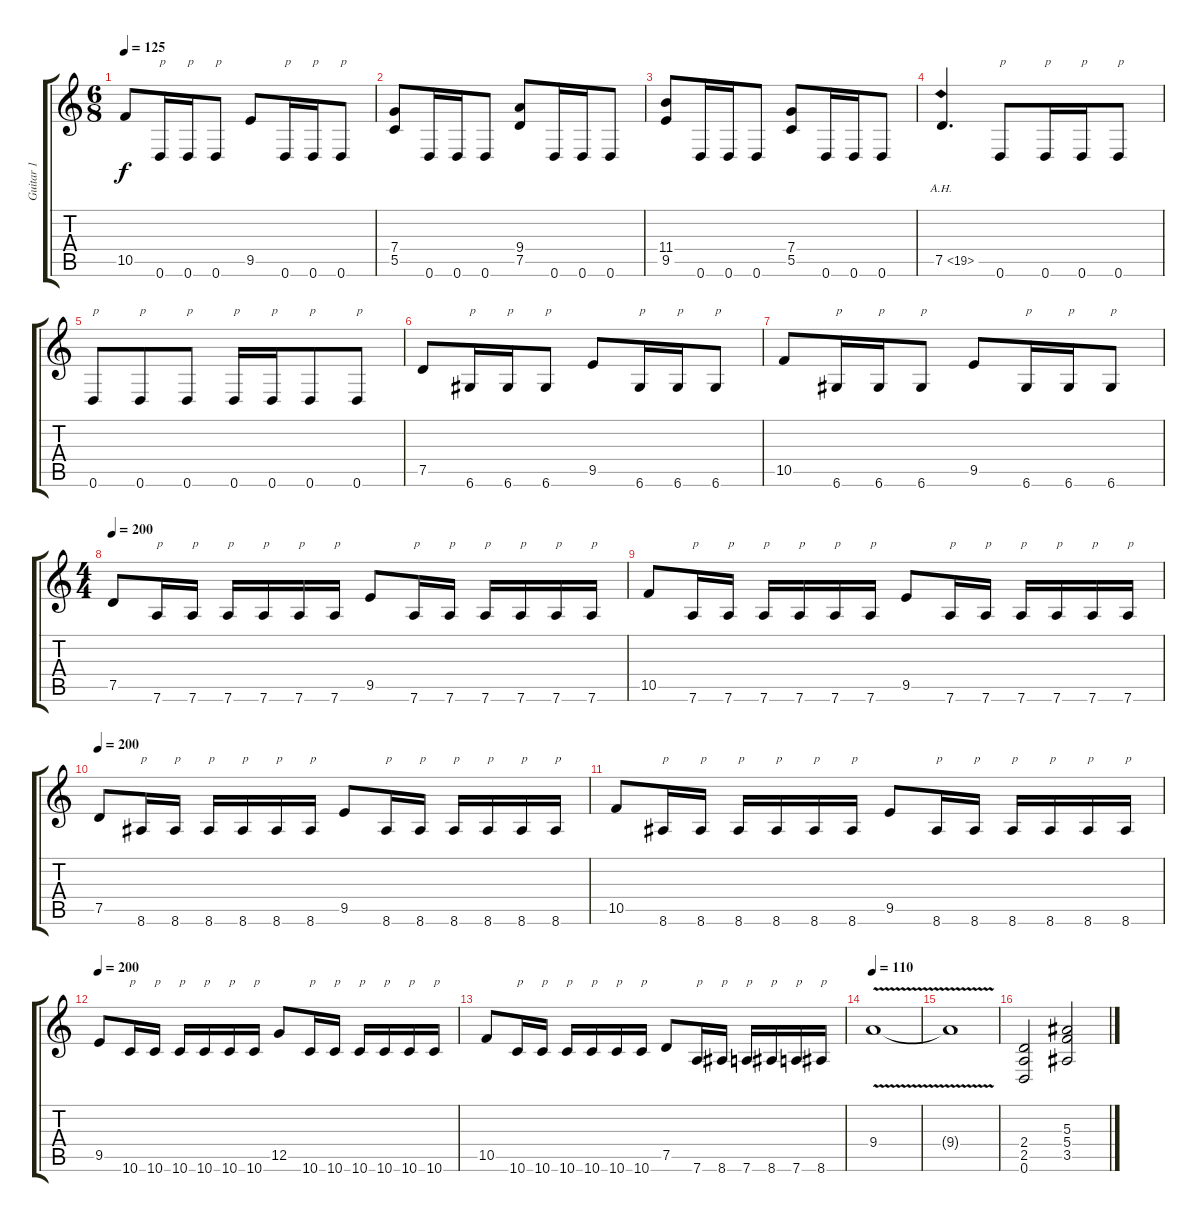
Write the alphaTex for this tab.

\track ("Guitar 1" "Guitar 1") {instrument distortionguitar}
\staff {score tabs}
\tuning (D4 A3 F3 C3 G2 D2) {hide}
\ts (6 8)
\tempo 125
\clef g2
\ks c
10.5.8{dy f} 0.6.16{txt "p"} 0.6.16{txt "p"} 0.6.8{txt "p"} 9.5.8 0.6.16{txt "p"} 0.6.16{txt "p"} 0.6.8{txt "p"} |
(7.4 5.5).8 0.6.16 0.6.16 0.6.8 (9.4 7.5).8 0.6.16 0.6.16 0.6.8 |
(11.4 9.5).8 0.6.16 0.6.16 0.6.8 (7.4 5.5).8 0.6.16 0.6.16 0.6.8 |
7.5{ah 12}.4{d} 0.6.8{txt "p"} 0.6.16{txt "p"} 0.6.16{txt "p"} 0.6.8{txt "p"} |
0.6.8{txt "p"} 0.6.8{txt "p"} 0.6.8{txt "p"} 0.6.16{txt "p"} 0.6.16{txt "p"} 0.6.8{txt "p"} 0.6.8{txt "p"} |
7.5.8 6.6.16{txt "p"} 6.6.16{txt "p"} 6.6.8{txt "p"} 9.5.8 6.6.16{txt "p"} 6.6.16{txt "p"} 6.6.8{txt "p"} |
10.5.8 6.6.16{txt "p"} 6.6.16{txt "p"} 6.6.8{txt "p"} 9.5.8 6.6.16{txt "p"} 6.6.16{txt "p"} 6.6.8{txt "p"} |
\ts (4 4)
\tempo 200
7.5.8 7.6.16{txt "p"} 7.6.16{txt "p"} 7.6.16{txt "p"} 7.6.16{txt "p"} 7.6.16{txt "p"} 7.6.16{txt "p"} 9.5.8 7.6.16{txt "p"} 7.6.16{txt "p"} 7.6.16{txt "p"} 7.6.16{txt "p"} 7.6.16{txt "p"} 7.6.16{txt "p"} |
10.5.8 7.6.16{txt "p"} 7.6.16{txt "p"} 7.6.16{txt "p"} 7.6.16{txt "p"} 7.6.16{txt "p"} 7.6.16{txt "p"} 9.5.8 7.6.16{txt "p"} 7.6.16{txt "p"} 7.6.16{txt "p"} 7.6.16{txt "p"} 7.6.16{txt "p"} 7.6.16{txt "p"} |
\tempo 200
7.5.8 8.6.16{txt "p"} 8.6.16{txt "p"} 8.6.16{txt "p"} 8.6.16{txt "p"} 8.6.16{txt "p"} 8.6.16{txt "p"} 9.5.8 8.6.16{txt "p"} 8.6.16{txt "p"} 8.6.16{txt "p"} 8.6.16{txt "p"} 8.6.16{txt "p"} 8.6.16{txt "p"} |
10.5.8 8.6.16{txt "p"} 8.6.16{txt "p"} 8.6.16{txt "p"} 8.6.16{txt "p"} 8.6.16{txt "p"} 8.6.16{txt "p"} 9.5.8 8.6.16{txt "p"} 8.6.16{txt "p"} 8.6.16{txt "p"} 8.6.16{txt "p"} 8.6.16{txt "p"} 8.6.16{txt "p"} |
\tempo 200
9.5.8 10.6.16{txt "p"} 10.6.16{txt "p"} 10.6.16{txt "p"} 10.6.16{txt "p"} 10.6.16{txt "p"} 10.6.16{txt "p"} 12.5.8 10.6.16{txt "p"} 10.6.16{txt "p"} 10.6.16{txt "p"} 10.6.16{txt "p"} 10.6.16{txt "p"} 10.6.16{txt "p"} |
10.5.8 10.6.16{txt "p"} 10.6.16{txt "p"} 10.6.16{txt "p"} 10.6.16{txt "p"} 10.6.16{txt "p"} 10.6.16{txt "p"} 7.5.8 7.6.16{txt "p"} 8.6.16{txt "p"} 7.6.16{txt "p"} 8.6.16{txt "p"} 7.6.16{txt "p"} 8.6.16{txt "p"} |
\tempo 95
\tempo 110
9.4{v}.1 |
9.4{t}.1 |
(2.4 2.5 0.6).2 (5.3 5.4 3.5).2
